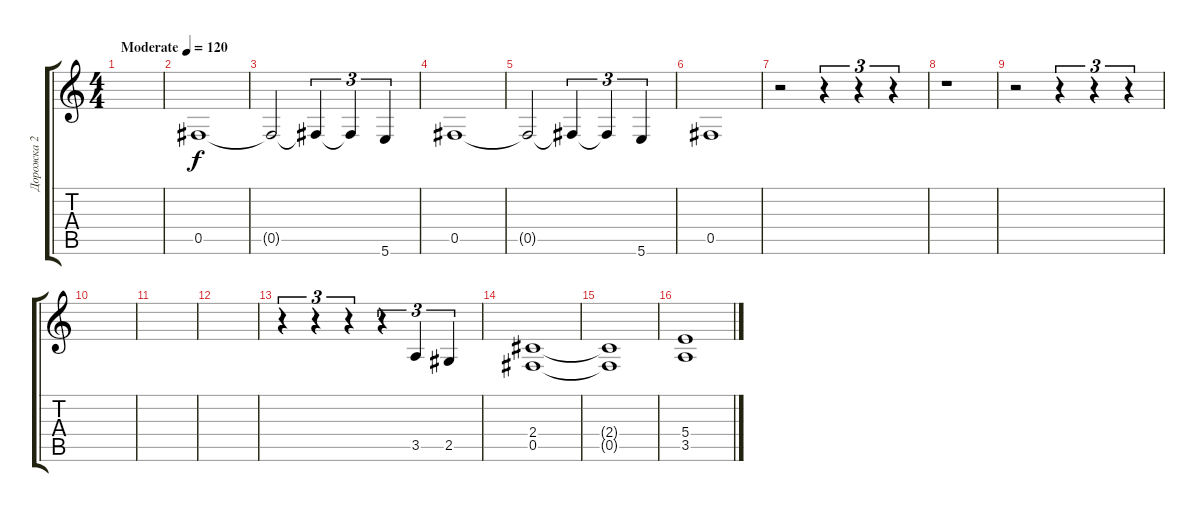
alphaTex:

\track ("Дорожка 2" "Дорожка 2") {instrument distortionguitar}
\staff {score tabs}
\tuning (Db4 Ab3 E3 B2 Gb2 B1) {hide}
\ts (4 4)
\tempo (120 "Moderate")
\clef g2
\ks c
|
0.5.1 |
0.5{t}.2 0.5{t}.4{tu (3 2)} 0.5{t}.4{tu (3 2)} 5.6.4{tu (3 2)} |
0.5.1 |
0.5{t}.2 0.5{t}.4{tu (3 2)} 0.5{t}.4{tu (3 2)} 5.6.4{tu (3 2)} |
0.5.1 |
r.2 r.4{tu (3 2)} r.4{tu (3 2)} r.4{tu (3 2)} |
r.1 |
r.2 r.4{tu (3 2)} r.4{tu (3 2)} r.4{tu (3 2)} |
|
|
|
r.4{tu (3 2)} r.4{tu (3 2)} r.4{tu (3 2)} r.4{tu (3 2)} 3.5.4{tu (3 2)} 2.5.4{tu (3 2)} |
(2.4 0.5).1 |
(2.4{t} 0.5{t}).1 |
(5.4 3.5).1
